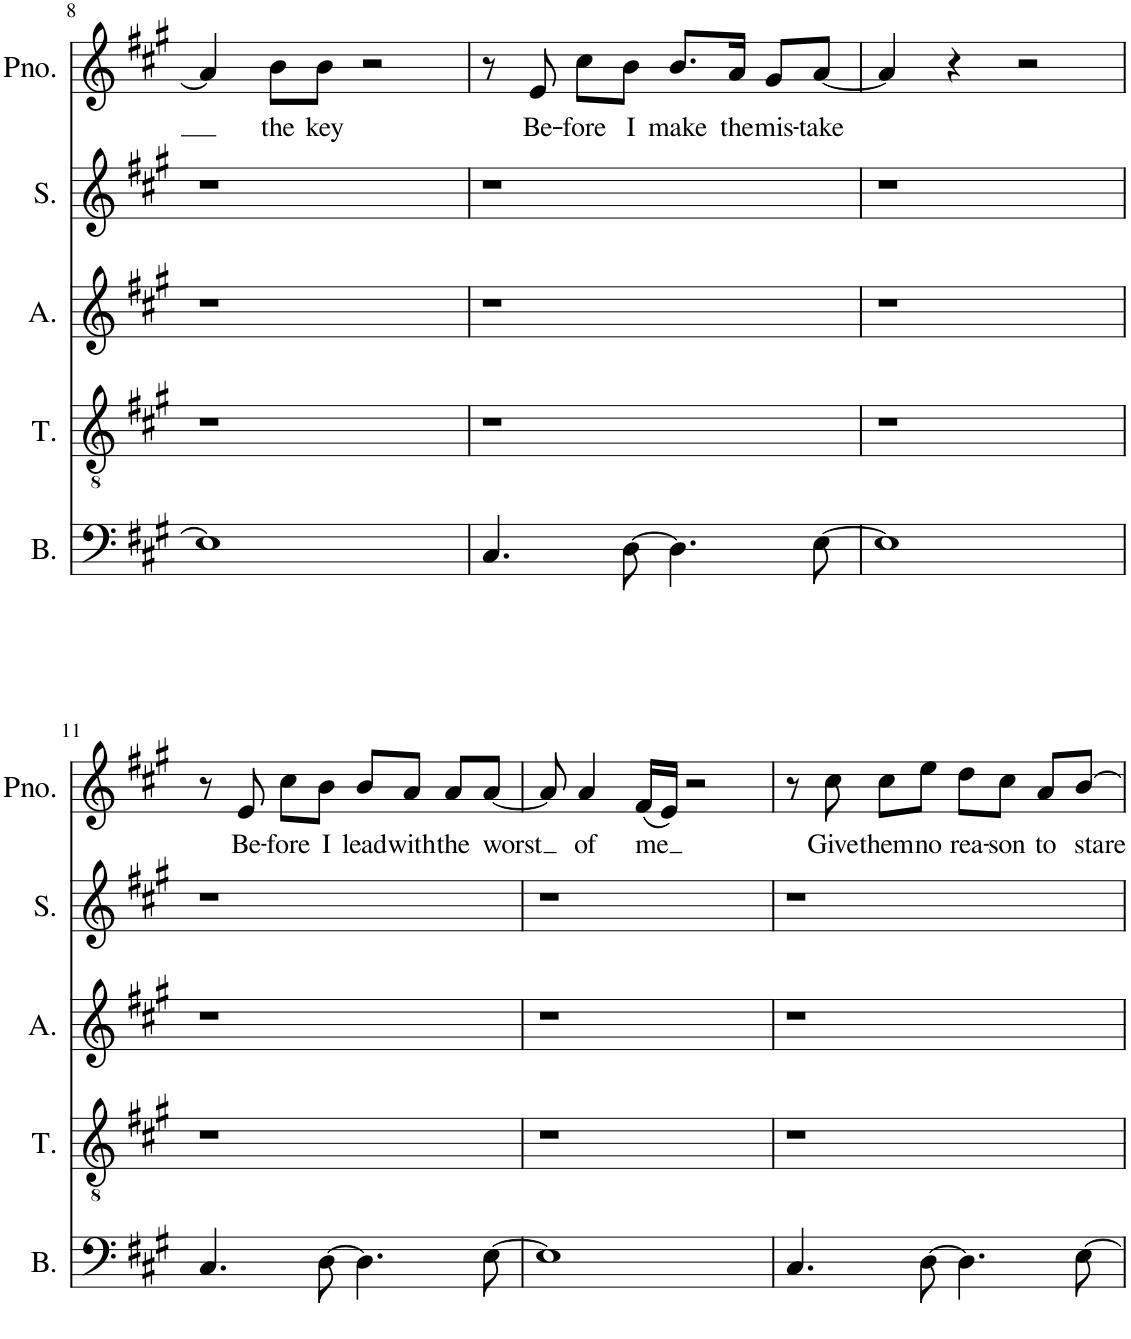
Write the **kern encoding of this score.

**kern	**kern	**kern	**kern	**kern	**text
*part5	*part4	*part3	*part2	*part1	*part1
*staff5	*staff4	*staff3	*staff2	*staff1	*staff1
*I"Bass	*I"Tenor	*I"Alto	*I"Soprano	*I"Piano	*
*I'B.	*I'T.	*I'A.	*I'S.	*I'Pno.	*
!!LO:PB:g=z
*clefF4	*clefGv2	*clefG2	*clefG2	*clefG2	*
*k[f#c#g#]	*k[f#c#g#]	*k[f#c#g#]	*k[f#c#g#]	*k[f#c#g#]	*
*A:	*A:	*A:	*A:	*A:	*
*M4/4	*M4/4	*M4/4	*M4/4	*M4/4	*
=8	=8	=8	=8	=8	=8
1E]	1r	1r	1r	4a/]	.
!	!	!	!	!	!LO:LY:b
.	.	.	.	8b\L	the
!	!	!	!	!	!LO:LY:b
.	.	.	.	8b\J	key
.	.	.	.	2r	.
=9	=9	=9	=9	=9	=9
4.C#/	1r	1r	1r	8r	.
!	!	!	!	!	!LO:LY:b
.	.	.	.	8e/	Be-
!	!	!	!	!	!LO:LY:b
.	.	.	.	8cc#\L	-fore
!	!	!	!	!	!LO:LY:b
[8D\	.	.	.	8b\J	I
!	!	!	!	!	!LO:LY:b
4.D\]	.	.	.	8.b/L	make
!	!	!	!	!	!LO:LY:b
.	.	.	.	16a/Jk	the
!	!	!	!	!	!LO:LY:b
.	.	.	.	8g#/L	mis-
!	!	!	!	!	!LO:LY:b
[8E\	.	.	.	[8a/J	-take
=10	=10	=10	=10	=10	=10
1E]	1r	1r	1r	4a/]	.
.	.	.	.	4r	.
.	.	.	.	2r	.
!!LO:LB:g=z
=11	=11	=11	=11	=11	=11
4.C#/	1r	1r	1r	8r	.
!	!	!	!	!	!LO:LY:b
.	.	.	.	8e/	Be-
!	!	!	!	!	!LO:LY:b
.	.	.	.	8cc#\L	-fore
!	!	!	!	!	!LO:LY:b
[8D\	.	.	.	8b\J	I
!	!	!	!	!	!LO:LY:b
4.D\]	.	.	.	8b/L	lead
!	!	!	!	!	!LO:LY:b
.	.	.	.	8a/J	with
!	!	!	!	!	!LO:LY:b
.	.	.	.	8a/L	the
!	!	!	!	!	!LO:LY:b
[8E\	.	.	.	[8a/J	worst
=12	=12	=12	=12	=12	=12
1E]	1r	1r	1r	8a/]	.
!	!	!	!	!	!LO:LY:b
.	.	.	.	4a/	of
!	!	!	!	!	!LO:LY:b
.	.	.	.	(16f#/LL	me
.	.	.	.	16e/JJ)	.
.	.	.	.	2r	.
=13	=13	=13	=13	=13	=13
4.C#/	1r	1r	1r	8r	.
!	!	!	!	!	!LO:LY:b
.	.	.	.	8cc#\	Give
!	!	!	!	!	!LO:LY:b
.	.	.	.	8cc#\L	them
!	!	!	!	!	!LO:LY:b
[8D\	.	.	.	8ee\J	no
!	!	!	!	!	!LO:LY:b
4.D\]	.	.	.	8dd\L	rea-
!	!	!	!	!	!LO:LY:b
.	.	.	.	8cc#\J	-son
!	!	!	!	!	!LO:LY:b
.	.	.	.	8a/L	to
!	!	!	!	!	!LO:LY:b
[8E\	.	.	.	[8b/J	stare
=	=	=	=	=	=
*-	*-	*-	*-	*-	*-
